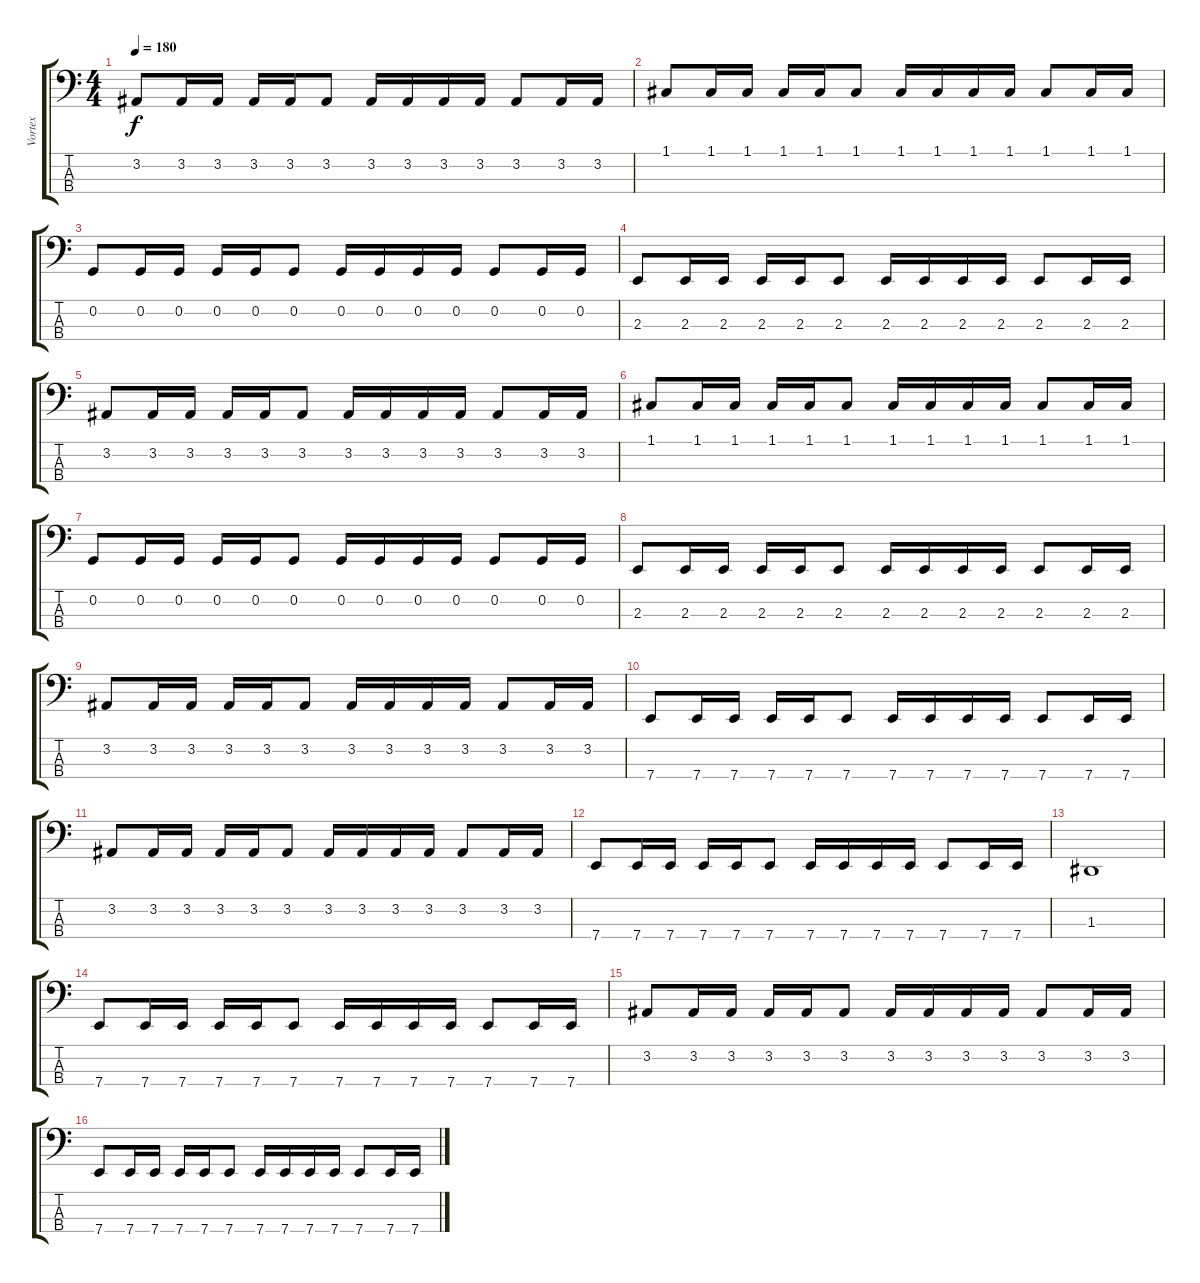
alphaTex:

\track ("Vortex" "Vortex") {instrument electricbassfinger}
\staff {score tabs}
\tuning (C2 G1 D1 A0) {hide}
\ts (4 4)
\tempo 180
\clef f4
\ks c
3.2.8{dy f} 3.2.16 3.2.16 3.2.16 3.2.16 3.2.8 3.2.16 3.2.16 3.2.16 3.2.16 3.2.8 3.2.16 3.2.16 |
1.1.8 1.1.16 1.1.16 1.1.16 1.1.16 1.1.8 1.1.16 1.1.16 1.1.16 1.1.16 1.1.8 1.1.16 1.1.16 |
0.2.8 0.2.16 0.2.16 0.2.16 0.2.16 0.2.8 0.2.16 0.2.16 0.2.16 0.2.16 0.2.8 0.2.16 0.2.16 |
2.3.8 2.3.16 2.3.16 2.3.16 2.3.16 2.3.8 2.3.16 2.3.16 2.3.16 2.3.16 2.3.8 2.3.16 2.3.16 |
3.2.8 3.2.16 3.2.16 3.2.16 3.2.16 3.2.8 3.2.16 3.2.16 3.2.16 3.2.16 3.2.8 3.2.16 3.2.16 |
1.1.8 1.1.16 1.1.16 1.1.16 1.1.16 1.1.8 1.1.16 1.1.16 1.1.16 1.1.16 1.1.8 1.1.16 1.1.16 |
0.2.8 0.2.16 0.2.16 0.2.16 0.2.16 0.2.8 0.2.16 0.2.16 0.2.16 0.2.16 0.2.8 0.2.16 0.2.16 |
2.3.8 2.3.16 2.3.16 2.3.16 2.3.16 2.3.8 2.3.16 2.3.16 2.3.16 2.3.16 2.3.8 2.3.16 2.3.16 |
3.2.8 3.2.16 3.2.16 3.2.16 3.2.16 3.2.8 3.2.16 3.2.16 3.2.16 3.2.16 3.2.8 3.2.16 3.2.16 |
\section ("" "")
7.4.8 7.4.16 7.4.16 7.4.16 7.4.16 7.4.8 7.4.16 7.4.16 7.4.16 7.4.16 7.4.8 7.4.16 7.4.16 |
3.2.8 3.2.16 3.2.16 3.2.16 3.2.16 3.2.8 3.2.16 3.2.16 3.2.16 3.2.16 3.2.8 3.2.16 3.2.16 |
7.4.8 7.4.16 7.4.16 7.4.16 7.4.16 7.4.8 7.4.16 7.4.16 7.4.16 7.4.16 7.4.8 7.4.16 7.4.16 |
1.3.1 |
7.4.8 7.4.16 7.4.16 7.4.16 7.4.16 7.4.8 7.4.16 7.4.16 7.4.16 7.4.16 7.4.8 7.4.16 7.4.16 |
3.2.8 3.2.16 3.2.16 3.2.16 3.2.16 3.2.8 3.2.16 3.2.16 3.2.16 3.2.16 3.2.8 3.2.16 3.2.16 |
7.4.8 7.4.16 7.4.16 7.4.16 7.4.16 7.4.8 7.4.16 7.4.16 7.4.16 7.4.16 7.4.8 7.4.16 7.4.16
